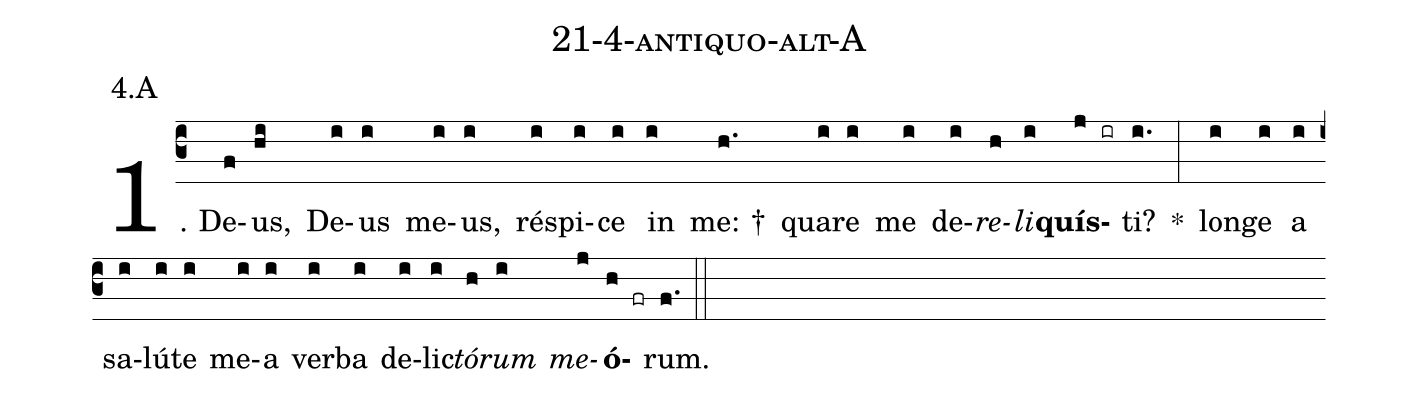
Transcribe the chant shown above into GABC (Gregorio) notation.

name: 21-4-antiquo-alt-A;
annotation: 4.A;
%%
(c3)1. De(f)us,(hi) De(i)us(i) me(i)us,(i) ré(i)spi(i)ce(i) in(i) me: †(h.) qua(i)re(i) me(i) de(i)<i>re</i>(h)<i>li</i>(i)<b>quís</b>(j ir)ti?(i.) *(:) lon(i)ge(i) a(i) sa(i)lú(i)te(i) me(i)a(i) ver(i)ba(i) de(i)lic(i)<i>tó</i>(h)<i>rum</i>(i) <i>me</i>(j)<b>ó</b>(h fr)rum.(f.) (::)
